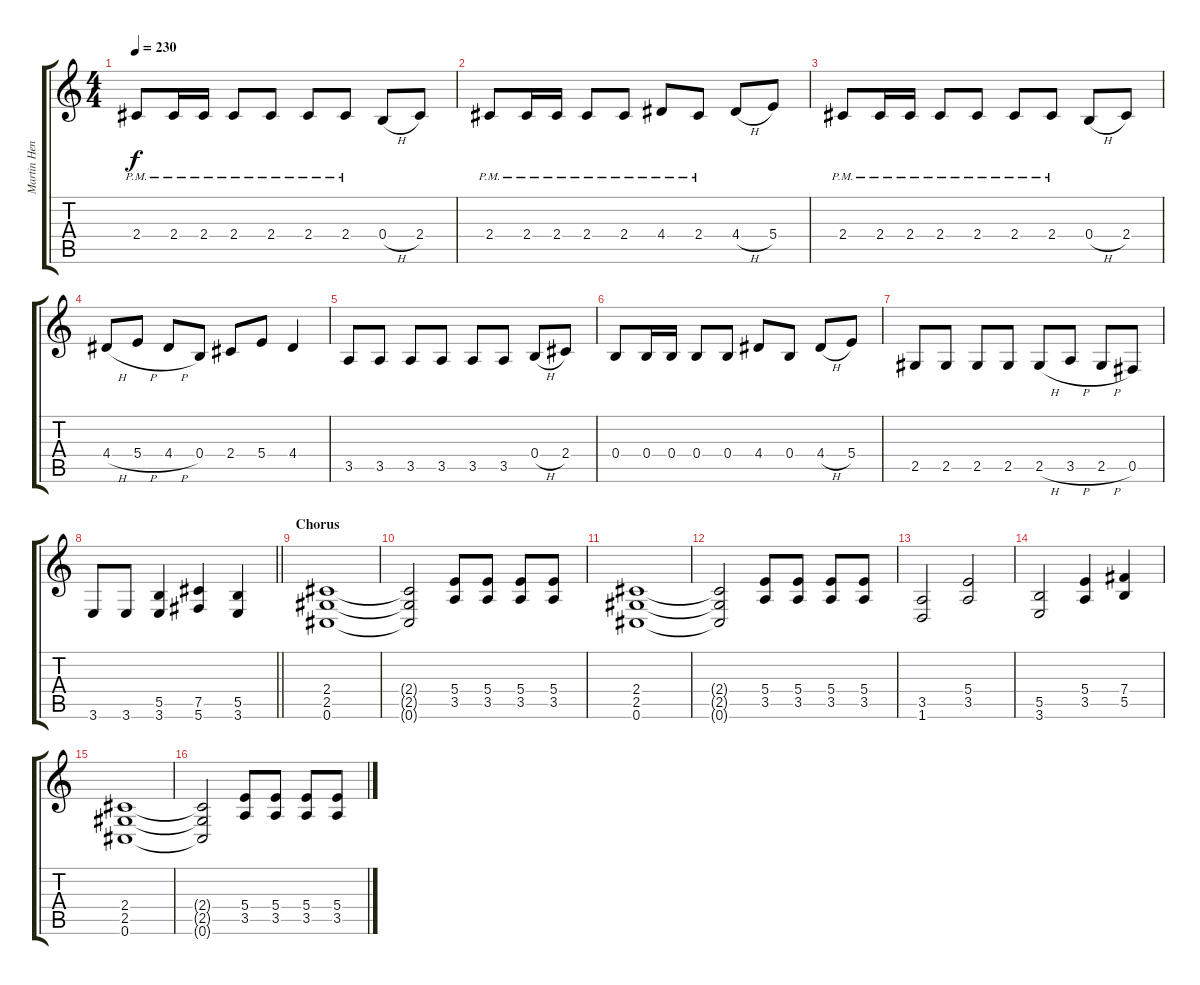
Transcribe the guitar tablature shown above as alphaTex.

\track ("Martin Henriksson" "Martin Hen") {instrument distortionguitar}
\staff {score tabs}
\tuning (Db4 Ab3 E3 B2 Gb2 Db2) {hide}
\ts (4 4)
\tempo 230
\clef g2
\ks c
2.4{pm}.8{dy f} 2.4{pm}.16 2.4{pm}.16 2.4{pm}.8 2.4{pm}.8 2.4{pm}.8 2.4{pm}.8 0.4{h}.8 2.4.8 |
2.4{pm}.8 2.4{pm}.16 2.4{pm}.16 2.4{pm}.8 2.4{pm}.8 4.4{pm}.8 2.4{pm}.8 4.4{h}.8 5.4.8 |
2.4{pm}.8 2.4{pm}.16 2.4{pm}.16 2.4{pm}.8 2.4{pm}.8 2.4{pm}.8 2.4{pm}.8 0.4{h}.8 2.4.8 |
4.4{h}.8 5.4{h}.8 4.4{h}.8 0.4.8 2.4.8 5.4.8 4.4.4 |
3.5.8 3.5.8 3.5.8 3.5.8 3.5.8 3.5.8 0.4{h}.8 2.4.8 |
0.4.8 0.4.16 0.4.16 0.4.8 0.4.8 4.4.8 0.4.8 4.4{h}.8 5.4.8 |
2.5.8 2.5.8 2.5.8 2.5.8 2.5{h}.8 3.5{h}.8 2.5{h}.8 0.5.8 |
\barLineRight lightlight
3.6.8 3.6.8 (5.5 3.6).4 (7.5 5.6).4 (5.5 3.6).4 |
\section ("" "Chorus")
(2.4 2.5 0.6).1 |
(2.4{t} 2.5{t} 0.6{t}).2 (5.4 3.5).8 (5.4 3.5).8 (5.4 3.5).8 (5.4 3.5).8 |
(2.4 2.5 0.6).1 |
(2.4{t} 2.5{t} 0.6{t}).2 (5.4 3.5).8 (5.4 3.5).8 (5.4 3.5).8 (5.4 3.5).8 |
(3.5 1.6).2 (5.4 3.5).2 |
(5.5 3.6).2 (5.4 3.5).4 (7.4 5.5).4 |
(2.4 2.5 0.6).1 |
(2.4{t} 2.5{t} 0.6{t}).2 (5.4 3.5).8 (5.4 3.5).8 (5.4 3.5).8 (5.4 3.5).8
